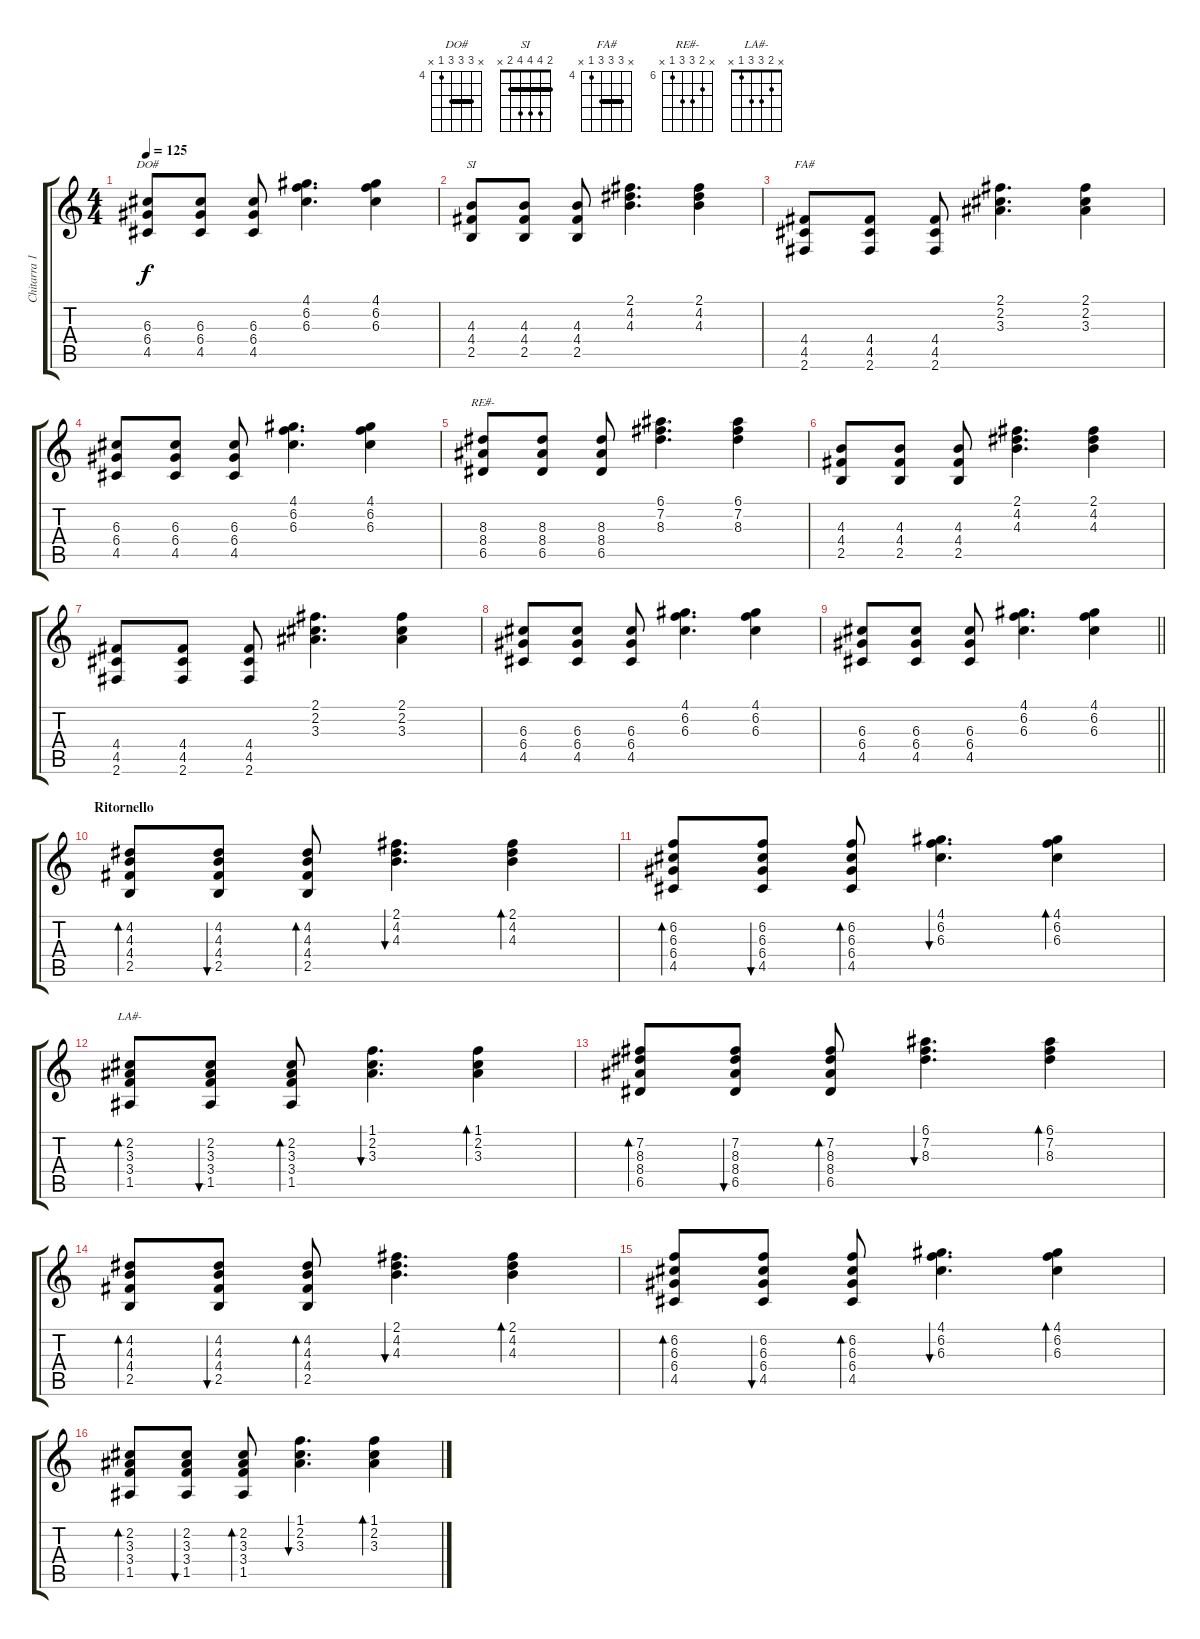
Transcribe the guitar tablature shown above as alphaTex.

\track ("Chitarra 1" "Chitarra 1") {instrument acousticguitarsteel}
\staff {score tabs}
\tuning (E4 B3 G3 D3 A2 E2) {hide}
\chord ("DO#" x 6 6 6 4 x) {firstfret 4 barre 6}
\chord ("SI" 2 4 4 4 2 x) {barre 2}
\chord ("FA#" x 6 6 6 4 x) {firstfret 4 barre 6}
\chord ("RE#-" x 7 8 8 6 x) {firstfret 6}
\chord ("LA#-" x 2 3 3 1 x)
\ts (4 4)
\tempo 125
\clef g2
\ks c
(6.3 6.4 4.5).8{ch "DO#" dy f} (6.3 6.4 4.5).8 (6.3 6.4 4.5).8 (4.1 6.2 6.3).4{d} (4.1 6.2 6.3).4 |
(4.3 4.4 2.5).8{ch "SI"} (4.3 4.4 2.5).8 (4.3 4.4 2.5).8 (2.1 4.2 4.3).4{d} (2.1 4.2 4.3).4 |
(4.4 4.5 2.6).8{ch "FA#"} (4.4 4.5 2.6).8 (4.4 4.5 2.6).8 (2.1 2.2 3.3).4{d} (2.1 2.2 3.3).4 |
(6.3 6.4 4.5).8 (6.3 6.4 4.5).8 (6.3 6.4 4.5).8 (4.1 6.2 6.3).4{d} (4.1 6.2 6.3).4 |
(8.3 8.4 6.5).8{ch "RE#-"} (8.3 8.4 6.5).8 (8.3 8.4 6.5).8 (6.1 7.2 8.3).4{d} (6.1 7.2 8.3).4 |
(4.3 4.4 2.5).8 (4.3 4.4 2.5).8 (4.3 4.4 2.5).8 (2.1 4.2 4.3).4{d} (2.1 4.2 4.3).4 |
(4.4 4.5 2.6).8 (4.4 4.5 2.6).8 (4.4 4.5 2.6).8 (2.1 2.2 3.3).4{d} (2.1 2.2 3.3).4 |
(6.3 6.4 4.5).8 (6.3 6.4 4.5).8 (6.3 6.4 4.5).8 (4.1 6.2 6.3).4{d} (4.1 6.2 6.3).4 |
\barLineRight lightlight
(6.3 6.4 4.5).8 (6.3 6.4 4.5).8 (6.3 6.4 4.5).8 (4.1 6.2 6.3).4{d} (4.1 6.2 6.3).4 |
\section ("" "Ritornello")
(4.2 4.3 4.4 2.5).8{bd 120} (4.2 4.3 4.4 2.5).8{bu 30} (4.2 4.3 4.4 2.5).8{bd 30} (2.1 4.2 4.3).4{d bu 30} (2.1 4.2 4.3).4{bd 30} |
(6.2 6.3 6.4 4.5).8{bd 120} (6.2 6.3 6.4 4.5).8{bu 30} (6.2 6.3 6.4 4.5).8{bd 30} (4.1 6.2 6.3).4{d bu 30} (4.1 6.2 6.3).4{bd 30} |
(2.2 3.3 3.4 1.5).8{bd 120 ch "LA#-"} (2.2 3.3 3.4 1.5).8{bu 30} (2.2 3.3 3.4 1.5).8{bd 30} (1.1 2.2 3.3).4{d bu 30} (1.1 2.2 3.3).4{bd 30} |
(7.2 8.3 8.4 6.5).8{bd 120} (7.2 8.3 8.4 6.5).8{bu 30} (7.2 8.3 8.4 6.5).8{bd 30} (6.1 7.2 8.3).4{d bu 30} (6.1 7.2 8.3).4{bd 30} |
(4.2 4.3 4.4 2.5).8{bd 120} (4.2 4.3 4.4 2.5).8{bu 30} (4.2 4.3 4.4 2.5).8{bd 30} (2.1 4.2 4.3).4{d bu 30} (2.1 4.2 4.3).4{bd 30} |
(6.2 6.3 6.4 4.5).8{bd 120} (6.2 6.3 6.4 4.5).8{bu 30} (6.2 6.3 6.4 4.5).8{bd 30} (4.1 6.2 6.3).4{d bu 30} (4.1 6.2 6.3).4{bd 30} |
(2.2 3.3 3.4 1.5).8{bd 120} (2.2 3.3 3.4 1.5).8{bu 30} (2.2 3.3 3.4 1.5).8{bd 30} (1.1 2.2 3.3).4{d bu 30} (1.1 2.2 3.3).4{bd 30}
